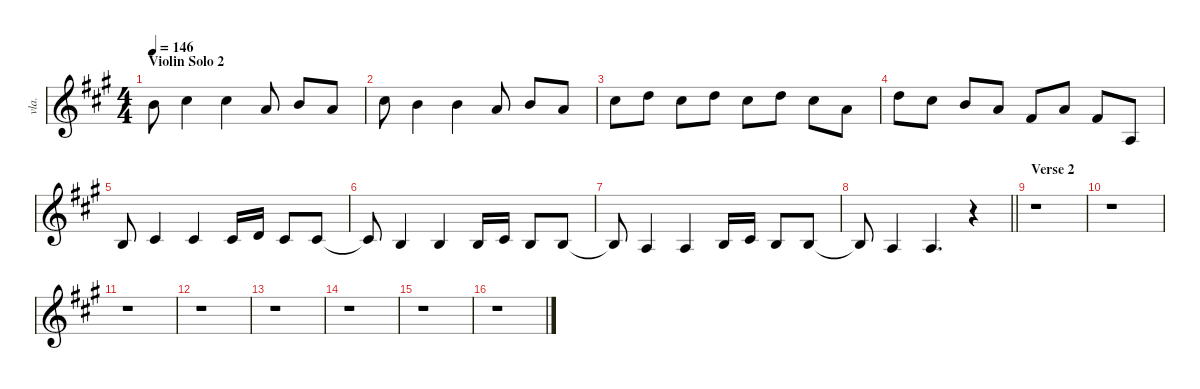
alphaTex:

\defaultSystemsLayout 4
\hideDynamics
\bracketExtendMode nobrackets
\otherSystemsTrackNameOrientation horizontal
\track ("Violin" "vla.") {defaultSystemsLayout 4 instrument viola}
\staff {score}
\tuning (E4 B3 G3 D3 A2 E2)
\ts (4 4)
\section ("" "Violin Solo 2")
\tempo 146
\clef g2
\ks a
7.1{acc forcenatural}.8{dy f beam Down} 9.1{acc #}.4{beam Down} 9.1{acc #}.4{beam Down} 10.2{acc forcenatural}.8{beam Up} 7.1{acc forcenatural}.8{beam Up} 10.2{acc forcenatural}.8{beam Up} |
9.1{acc #}.8{beam Down} 7.1{acc forcenatural}.4{beam Down} 7.1{acc forcenatural}.4{beam Down} 10.2{acc forcenatural}.8{beam Up} 7.1{acc forcenatural}.8{beam Up} 10.2{acc forcenatural}.8{beam Up} |
9.1{acc #}.8{beam Down} 10.1{acc forcenatural}.8{beam Down} 9.1{acc #}.8{beam Down} 10.1{acc forcenatural}.8{beam Down} 9.1{acc #}.8{beam Down} 10.1{acc forcenatural}.8{beam Down} 9.1{acc #}.8{beam Down} 10.2{acc forcenatural}.8{beam Down} |
10.1{acc forcenatural}.8{beam Down} 9.1{acc #}.8{beam Down} 7.1{acc forcenatural}.8{beam Up} 10.2{acc forcenatural}.8{beam Up} 7.2{acc #}.8{beam Up} 10.2{acc forcenatural}.8{beam Up} 7.2{acc #}.8{beam Up} 7.4{acc forcenatural}.8{beam Up} |
9.4{acc forcenatural}.8{beam Up} 6.3{acc #}.4{beam Up} 6.3{acc #}.4{beam Up} 6.3{acc #}.16{beam Up} 7.3{acc forcenatural}.16{beam Up} 6.3{acc #}.8{beam Up} 6.3{acc #}.8{beam Up} |
6.3{t acc #}.8{beam Up} 9.4{acc forcenatural}.4{beam Up} 9.4{acc forcenatural}.4{beam Up} 9.4{acc forcenatural}.16{beam Up} 11.4{acc #}.16{beam Up} 9.4{acc forcenatural}.8{beam Up} 9.4{acc forcenatural}.8{beam Up} |
9.4{t acc forcenatural}.8{beam Up} 7.4{acc forcenatural}.4{beam Up} 7.4{acc forcenatural}.4{beam Up} 9.4{acc forcenatural}.16{beam Up} 11.4{acc #}.16{beam Up} 9.4{acc forcenatural}.8{beam Up} 9.4{acc forcenatural}.8{beam Up} |
\barLineRight lightlight
9.4{t acc forcenatural}.8{beam Up} 7.4{acc forcenatural}.4{beam Up} 7.4{acc forcenatural}.4{d beam Up} r.4{beam Up} |
\section ("" "Verse 2")
r.1{beam Down} |
r.1{beam Down} |
r.1{beam Down} |
r.1{beam Down} |
r.1{beam Down} |
r.1{beam Down} |
r.1{beam Down} |
r.1{beam Down}
